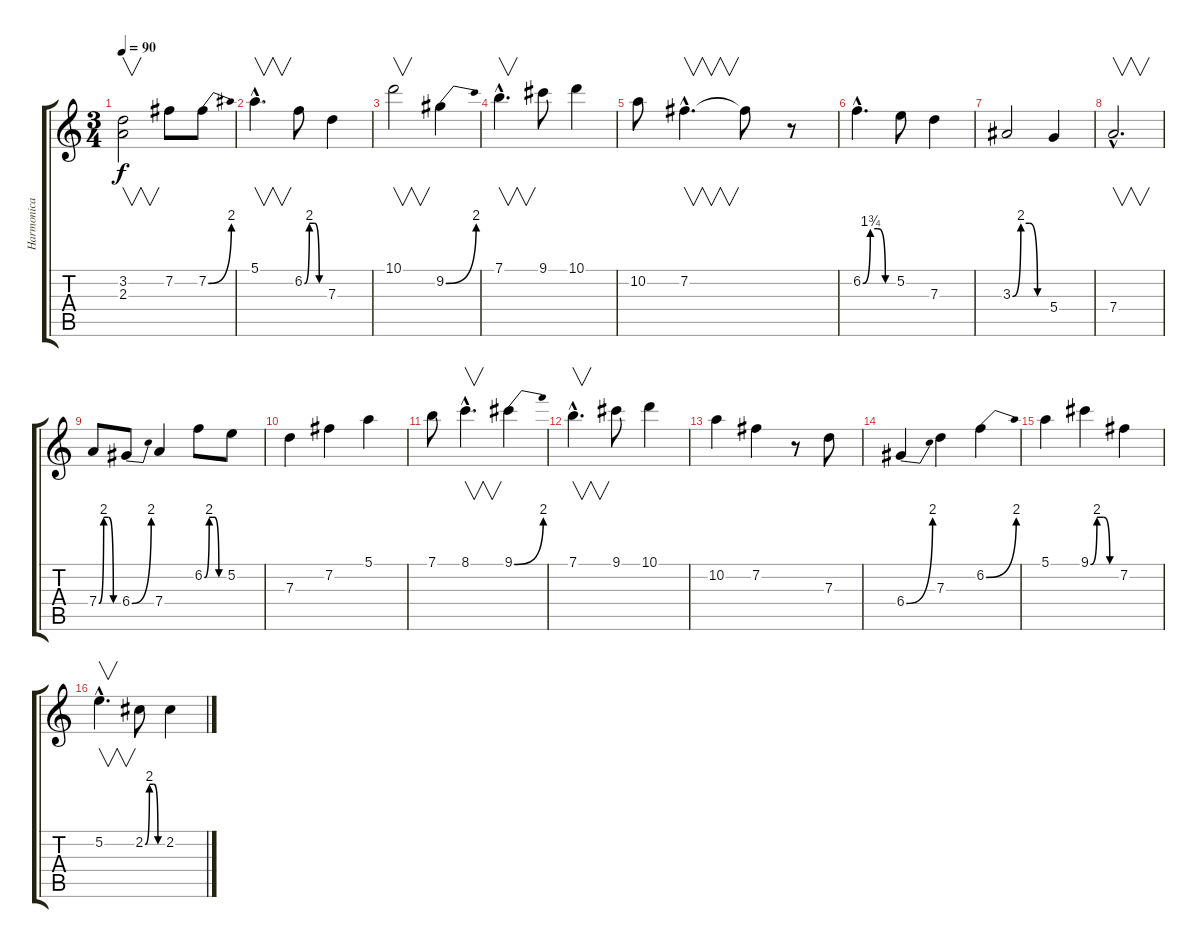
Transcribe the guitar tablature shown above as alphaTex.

\track ("Harmonica" "Harmonica") {instrument harmonica}
\staff {score tabs}
\tuning (E5 B4 G4 D4 A3 E3) {hide}
\ts (3 4)
\tempo 90
\clef g2
\ks c
(3.2 2.3).2{v dy f} 7.2.8 7.2{be (bend 0 0 60 8)}.8 |
5.1{hac}.4{v d} 6.2{be (custom 0 0 15 8 30 8 45 0 60 0)}.8 7.3.4 |
10.1.2{v} 9.2{be (bend 0 0 60 8)}.4 |
7.1{hac}.4{v d} 9.1.8 10.1.4 |
10.2.8 7.2{hac}.4{v d} 7.2{t}.8 r.8 |
6.2{be (custom 0 0 15 7 30 7 45 0 60 0) hac}.4{d} 5.2.8 7.3.4 |
3.3{be (custom 0 0 15 8 30 8 45 0 60 0)}.2 5.4.4 |
7.4{hac}.2{v d} |
7.4{be (custom 0 0 15 8 30 8 45 0 60 0)}.8 6.4{be (bend 0 0 60 8)}.8 7.4.4 6.2{be (custom 0 0 15 8 30 8 45 0 60 0)}.8 5.2.8 |
7.3.4 7.2.4 5.1.4 |
7.1.8 8.1{hac}.4{v d} 9.1{be (bend 0 0 60 8)}.4 |
7.1{hac}.4{v d} 9.1.8 10.1.4 |
10.2.4 7.2.4 r.8 7.3.8 |
6.4{be (bend 0 0 60 8)}.4 7.3.4 6.2{be (bend 0 0 60 8)}.4 |
5.1.4 9.1{be (custom 0 0 15 8 30 8 45 0 60 0)}.4 7.2.4 |
5.2{hac}.4{v d} 2.2{be (custom 0 0 15 8 30 8 45 0 60 0)}.8 2.2.4
